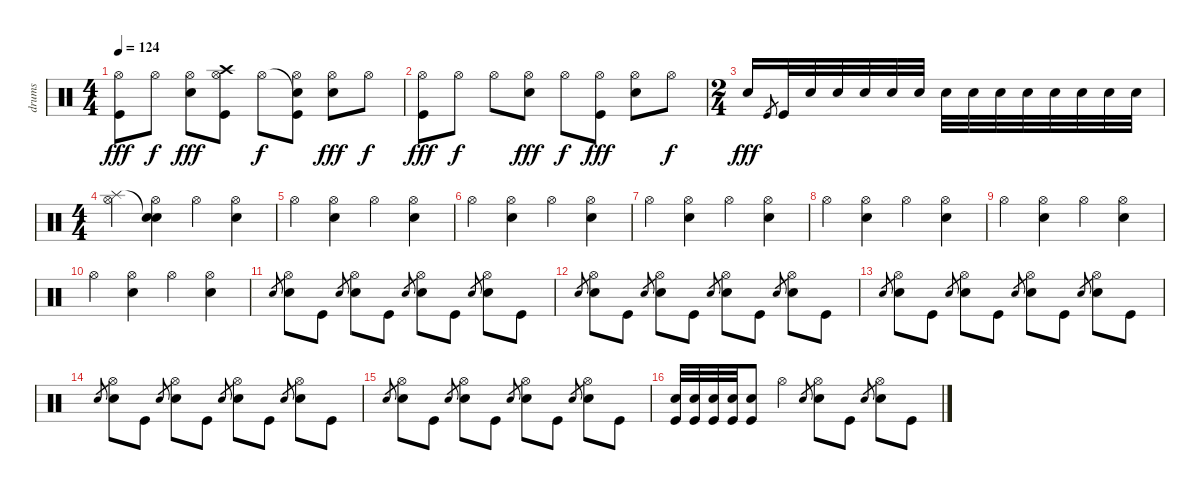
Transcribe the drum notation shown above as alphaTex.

\track ("drums" "drums") {instrument percussion}
\staff {score}
\articulation defaults
\ts (4 4)
\tempo 124
\clef neutral
\ks c
("Hi-Hat (open)" "Kick (hit)").8{dy fff} "Hi-Hat (open)".8{dy f} ("Hi-Hat (open)" "Snare (hit) 2").8{dy fff} ("Crash high (hit)" "Hi-Hat (open)" "Kick (hit)").8 "Hi-Hat (open)".8{dy f} ("Snare (hit)"{t} "Hi-Hat (open)" "Kick (hit)").8 ("Hi-Hat (open)" "Snare (hit) 2").8{dy fff} "Hi-Hat (open)".8{dy f} |
("Hi-Hat (open)" "Kick (hit)").8{dy fff} "Hi-Hat (open)".8{dy f} "Hi-Hat (open)".8 ("Hi-Hat (open)" "Snare (hit) 2").8{dy fff} "Hi-Hat (open)".8{dy f} ("Hi-Hat (open)" "Kick (hit)").8{dy fff} ("Hi-Hat (open)" "Snare (hit) 2").8 "Hi-Hat (open)".8{dy f} |
\ts (2 4)
"Snare (hit) 2".16{dy fff} "Kick (hit)".8{gr} "Kick (hit)".32 "Snare (hit) 2".32 "Snare (hit) 2".32 "Snare (hit) 2".32 "Snare (hit) 2".32 "Snare (hit) 2".32 "Snare (hit) 2".32 "Snare (hit) 2".32 "Snare (hit) 2".32 "Snare (hit) 2".32 "Snare (hit) 2".32 "Snare (hit) 2".32 "Snare (hit) 2".32 "Snare (hit) 2".32 |
\ts (4 4)
("Splash (hit)" "Hi-Hat (open)").4 ("Snare (hit)"{t} "Hi-Hat (open)" "Snare (hit) 2").4 "Hi-Hat (open)".4 ("Hi-Hat (open)" "Snare (hit) 2").4 |
"Hi-Hat (open)".4 ("Hi-Hat (open)" "Snare (hit) 2").4 "Hi-Hat (open)".4 ("Hi-Hat (open)" "Snare (hit) 2").4 |
"Hi-Hat (open)".4 ("Hi-Hat (open)" "Snare (hit) 2").4 "Hi-Hat (open)".4 ("Hi-Hat (open)" "Snare (hit) 2").4 |
"Hi-Hat (open)".4 ("Hi-Hat (open)" "Snare (hit) 2").4 "Hi-Hat (open)".4 ("Hi-Hat (open)" "Snare (hit) 2").4 |
"Hi-Hat (open)".4 ("Hi-Hat (open)" "Snare (hit) 2").4 "Hi-Hat (open)".4 ("Hi-Hat (open)" "Snare (hit) 2").4 |
"Hi-Hat (open)".4 ("Hi-Hat (open)" "Snare (hit) 2").4 "Hi-Hat (open)".4 ("Hi-Hat (open)" "Snare (hit) 2").4 |
"Hi-Hat (open)".4 ("Hi-Hat (open)" "Snare (hit) 2").4 "Hi-Hat (open)".4 ("Hi-Hat (open)" "Snare (hit) 2").4 |
"Snare (hit) 2".8{gr} ("Hi-Hat (open)" "Snare (hit) 2").8 "Kick (hit)".8 "Snare (hit) 2".8{gr} ("Hi-Hat (open)" "Snare (hit) 2").8 "Kick (hit)".8 "Snare (hit) 2".8{gr} ("Hi-Hat (open)" "Snare (hit) 2").8 "Kick (hit)".8 "Snare (hit) 2".8{gr} ("Hi-Hat (open)" "Snare (hit) 2").8 "Kick (hit)".8 |
"Snare (hit) 2".8{gr} ("Hi-Hat (open)" "Snare (hit) 2").8 "Kick (hit)".8 "Snare (hit) 2".8{gr} ("Hi-Hat (open)" "Snare (hit) 2").8 "Kick (hit)".8 "Snare (hit) 2".8{gr} ("Hi-Hat (open)" "Snare (hit) 2").8 "Kick (hit)".8 "Snare (hit) 2".8{gr} ("Hi-Hat (open)" "Snare (hit) 2").8 "Kick (hit)".8 |
"Snare (hit) 2".8{gr} ("Hi-Hat (open)" "Snare (hit) 2").8 "Kick (hit)".8 "Snare (hit) 2".8{gr} ("Hi-Hat (open)" "Snare (hit) 2").8 "Kick (hit)".8 "Snare (hit) 2".8{gr} ("Hi-Hat (open)" "Snare (hit) 2").8 "Kick (hit)".8 "Snare (hit) 2".8{gr} ("Hi-Hat (open)" "Snare (hit) 2").8 "Kick (hit)".8 |
"Snare (hit) 2".8{gr} ("Hi-Hat (open)" "Snare (hit) 2").8 "Kick (hit)".8 "Snare (hit) 2".8{gr} ("Hi-Hat (open)" "Snare (hit) 2").8 "Kick (hit)".8 "Snare (hit) 2".8{gr} ("Hi-Hat (open)" "Snare (hit) 2").8 "Kick (hit)".8 "Snare (hit) 2".8{gr} ("Hi-Hat (open)" "Snare (hit) 2").8 "Kick (hit)".8 |
"Snare (hit) 2".8{gr} ("Hi-Hat (open)" "Snare (hit) 2").8 "Kick (hit)".8 "Snare (hit) 2".8{gr} ("Hi-Hat (open)" "Snare (hit) 2").8 "Kick (hit)".8 "Snare (hit) 2".8{gr} ("Hi-Hat (open)" "Snare (hit) 2").8 "Kick (hit)".8 "Snare (hit) 2".8{gr} ("Hi-Hat (open)" "Snare (hit) 2").8 "Kick (hit)".8 |
("Kick (hit)" "Snare (hit) 2").32 ("Kick (hit)" "Snare (hit) 2").32 ("Kick (hit)" "Snare (hit) 2").32 ("Kick (hit)" "Snare (hit) 2").32 ("Kick (hit)" "Snare (hit) 2").8 "Hi-Hat (open)".4 "Snare (hit) 2".8{gr} ("Hi-Hat (open)" "Snare (hit) 2").8 "Kick (hit)".8 "Snare (hit) 2".8{gr} ("Hi-Hat (open)" "Snare (hit) 2").8 "Kick (hit)".8
